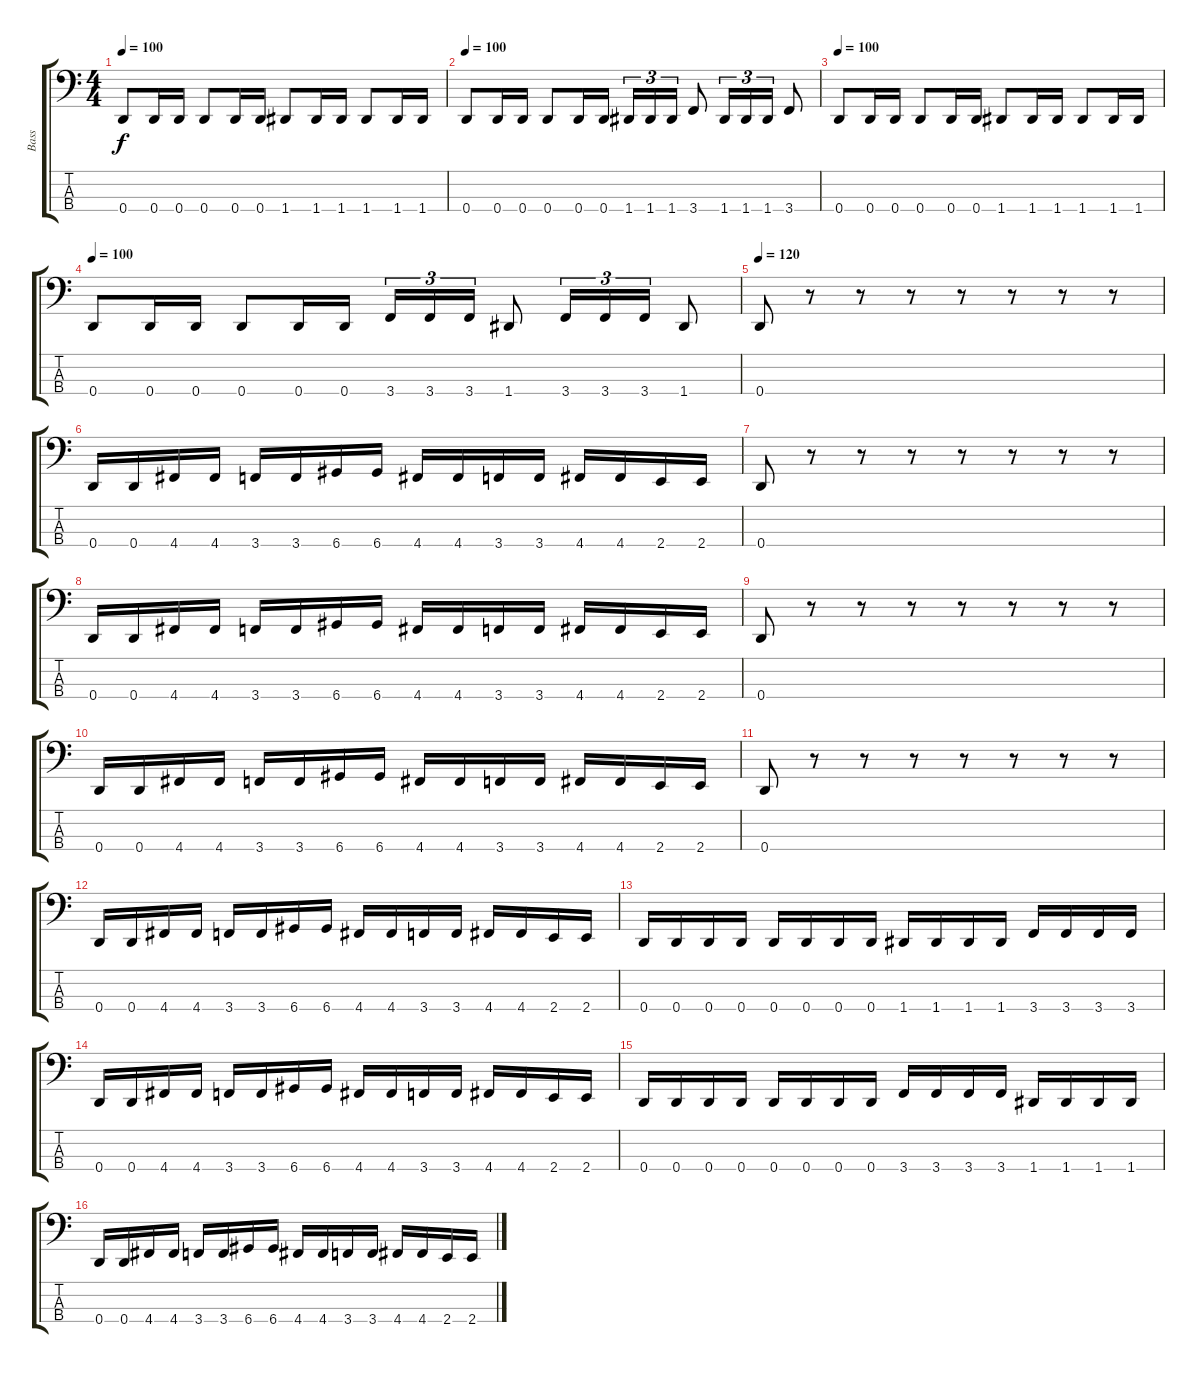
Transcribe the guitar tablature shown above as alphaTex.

\track ("Bass" "Bass") {instrument electricbassfinger}
\staff {score tabs}
\tuning (G2 D2 A1 D1) {hide}
\ts (4 4)
\tempo 100
\clef f4
\ks c
0.4.8{dy f} 0.4.16 0.4.16 0.4.8 0.4.16 0.4.16 1.4.8 1.4.16 1.4.16 1.4.8 1.4.16 1.4.16 |
\tempo 100
0.4.8 0.4.16 0.4.16 0.4.8 0.4.16 0.4.16 1.4.16{tu (3 2)} 1.4.16{tu (3 2)} 1.4.16{tu (3 2)} 3.4.8 1.4.16{tu (3 2)} 1.4.16{tu (3 2)} 1.4.16{tu (3 2)} 3.4.8 |
\tempo 100
0.4.8 0.4.16 0.4.16 0.4.8 0.4.16 0.4.16 1.4.8 1.4.16 1.4.16 1.4.8 1.4.16 1.4.16 |
\tempo 100
0.4.8 0.4.16 0.4.16 0.4.8 0.4.16 0.4.16 3.4.16{tu (3 2)} 3.4.16{tu (3 2)} 3.4.16{tu (3 2)} 1.4.8 3.4.16{tu (3 2)} 3.4.16{tu (3 2)} 3.4.16{tu (3 2)} 1.4.8 |
\tempo 120
0.4.8 r.8 r.8 r.8 r.8 r.8 r.8 r.8 |
0.4.16 0.4.16 4.4.16 4.4.16 3.4.16 3.4.16 6.4.16 6.4.16 4.4.16 4.4.16 3.4.16 3.4.16 4.4.16 4.4.16 2.4.16 2.4.16 |
0.4.8 r.8 r.8 r.8 r.8 r.8 r.8 r.8 |
0.4.16 0.4.16 4.4.16 4.4.16 3.4.16 3.4.16 6.4.16 6.4.16 4.4.16 4.4.16 3.4.16 3.4.16 4.4.16 4.4.16 2.4.16 2.4.16 |
0.4.8 r.8 r.8 r.8 r.8 r.8 r.8 r.8 |
0.4.16 0.4.16 4.4.16 4.4.16 3.4.16 3.4.16 6.4.16 6.4.16 4.4.16 4.4.16 3.4.16 3.4.16 4.4.16 4.4.16 2.4.16 2.4.16 |
0.4.8 r.8 r.8 r.8 r.8 r.8 r.8 r.8 |
0.4.16 0.4.16 4.4.16 4.4.16 3.4.16 3.4.16 6.4.16 6.4.16 4.4.16 4.4.16 3.4.16 3.4.16 4.4.16 4.4.16 2.4.16 2.4.16 |
0.4.16 0.4.16 0.4.16 0.4.16 0.4.16 0.4.16 0.4.16 0.4.16 1.4.16 1.4.16 1.4.16 1.4.16 3.4.16 3.4.16 3.4.16 3.4.16 |
0.4.16 0.4.16 4.4.16 4.4.16 3.4.16 3.4.16 6.4.16 6.4.16 4.4.16 4.4.16 3.4.16 3.4.16 4.4.16 4.4.16 2.4.16 2.4.16 |
0.4.16 0.4.16 0.4.16 0.4.16 0.4.16 0.4.16 0.4.16 0.4.16 3.4.16 3.4.16 3.4.16 3.4.16 1.4.16 1.4.16 1.4.16 1.4.16 |
0.4.16 0.4.16 4.4.16 4.4.16 3.4.16 3.4.16 6.4.16 6.4.16 4.4.16 4.4.16 3.4.16 3.4.16 4.4.16 4.4.16 2.4.16 2.4.16
